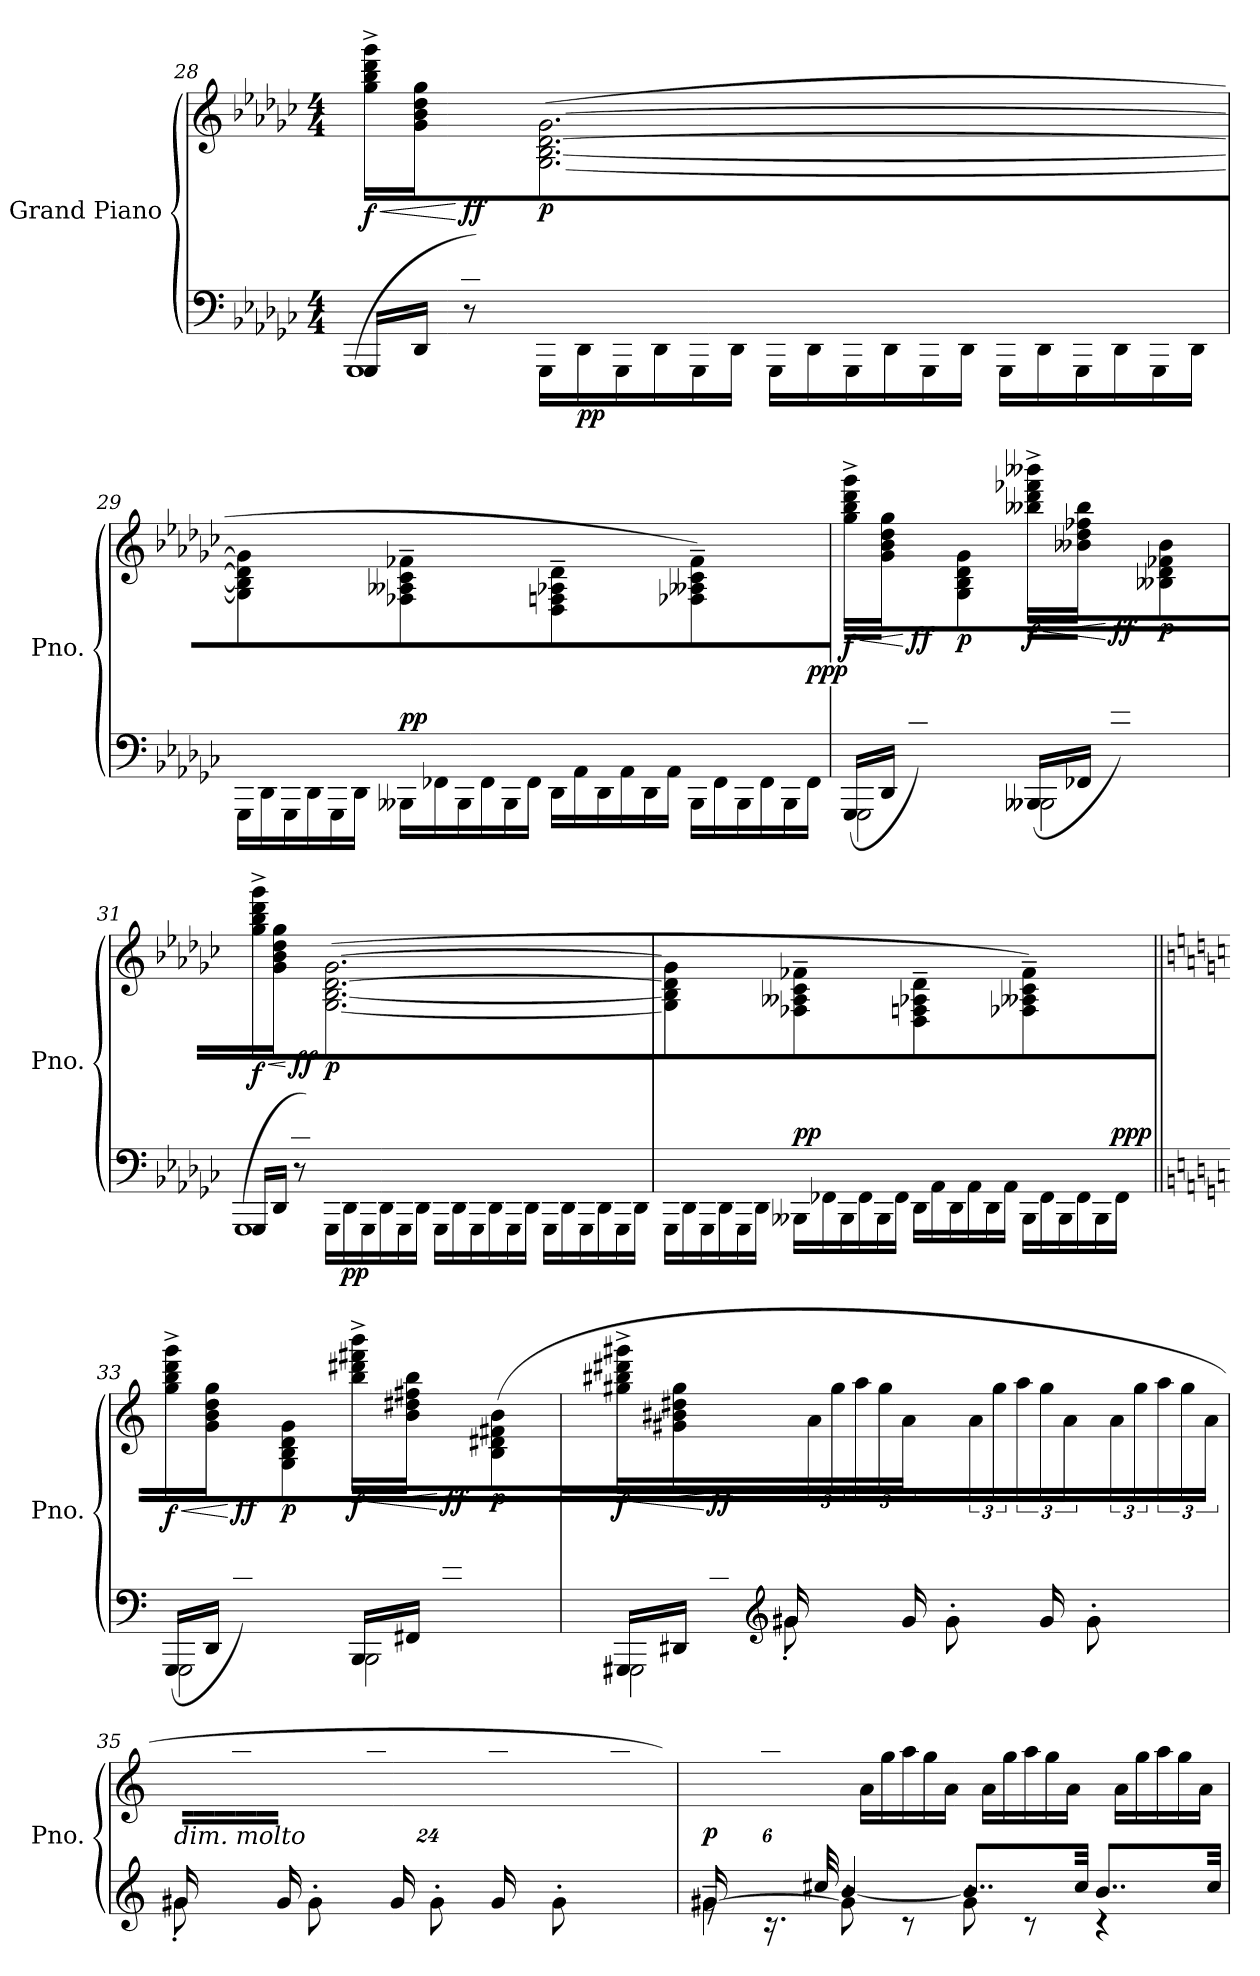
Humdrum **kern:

**kern	**kern	**dynam
*part1	*part1	*part1
*staff2	*staff1	*staff1/2
*I"Grand Piano	*	*
*I'Pno.	*	*
*clefF4	*clefG2	*
*k[b-e-a-d-g-c-]	*k[b-e-a-d-g-c-]	*
*M4/4	*M4/4	*
=28	=28	=28
*^	*	*
*	*^	*	*
!	!	!	!	!LO:HP:b
!	!	!	!	!LO:DY:n=1:b
8ryy	16GGG-/LL	(>1GGG-	(>16gg-\^ 16bb-\^ 16ddd-\^ 16ggg-\^LL	< f
.	16DD-/JJ	.	16g-\ 16b-\ 16dd-\ 16gg-\J	.
!	!	!	!	!LO:DY:n=2:b
8D-/~ 8G-/~ 8B-/~ 8d-/~J)	8r	.	8ryy	[ ff
*	*Xtuplet	*	*	*
!	!	!	!	!LO:DY:n=3:b
2.ryy	24GGG-\LL	.	([2.G-/ [2.B-/ [2.d-/ [2.g-/	p
!	!	!	!	!LO:DY:n=4:b=2
.	24DD-\	.	.	pp
.	24GGG-\	.	.	.
.	24DD-\	.	.	.
.	24GGG-\	.	.	.
.	24DD-\JJ	.	.	.
.	24GGG-\LL	.	.	.
.	24DD-\	.	.	.
.	24GGG-\	.	.	.
.	24DD-\	.	.	.
.	24GGG-\	.	.	.
.	24DD-\JJ	.	.	.
.	24GGG-\LL	.	.	.
.	24DD-\	.	.	.
.	24GGG-\	.	.	.
.	24DD-\	.	.	.
.	24GGG-\	.	.	.
.	24DD-\JJ	.	.	.
*v	*v	*v	*	*
!!LO:LB:g=z
=29	=29	=29
24GGG-\LL	4G-/] 4B-/] 4d-/] 4g-/]	.
24DD-\	.	.
24GGG-\	.	.
24DD-\	.	.
24GGG-\	.	.
24DD-\JJ	.	.
!	!	!LO:DY:a=2
24BBB--X\LL	4F-X/~ 4A--X/~ 4c-/~ 4f-X/~	pp
24FF-X\	.	.
24BBB--\	.	.
24FF-\	.	.
24BBB--\	.	.
24FF-\JJ	.	.
24DD-\LL	4D-/~ 4Fn/~ 4A-X/~ 4d-/~	.
24AA-\	.	.
24DD-\	.	.
24AA-\	.	.
24DD-\	.	.
24AA-\JJ	.	.
24BBB--\LL	4F-X/~ 4A--X/~ 4c-/~ 4f-/~)	.
24FF-\	.	.
24BBB--\	.	.
24FF-\	.	.
24BBB--\	.	.
!	!	!LO:DY:a=2
24FF-\JJ	.	ppp
=30	=30	=30
*^	*	*
*	*^	*	*
!	!	!	!	!LO:HP:b
!	!	!	!	!LO:DY:n=1:b
8ryy	(>16GGG-/LL	2GGG-\	(>16gg-\^ 16bb-\^ 16ddd-\^ 16ggg-\^LL	< f
.	16DD-/JJ	.	16g-\ 16b-\ 16dd-\ 16gg-\J	.
!	!	!	!	!LO:DY:n=2:b
8D-/ 8G-/ 8B-/ 8d-/J)	4.ryy	.	8ryy	[ ff
!	!	!	!	!LO:DY:n=3:b
4.ryy	.	.	(4G-/ 4B-/ 4d-/ 4g-/	p
!	!	!	!	!LO:HP:b
!	!	!	!	!LO:DY:n=4:b
.	(>16BBB--X/LL	2BBB--\	(>16bb--X\^ 16ddd-\^ 16fff-X\^ 16bbb--X\^LL	< f
.	16FF-X/JJ	.	16b--X\ 16dd-\ 16ff-X\ 16bb--\J	.
!	!	!	!	!LO:DY:n=5:b
8F-X/ 8B--X/ 8d-/ 8f-X/J)	4.ryy	.	8ryy	[ ff
!	!	!	!	!LO:DY:n=6:b
4ryy	.	.	(4B--X/ 4d-/ 4f-X/ 4b--/	p
!!LO:LB:g=z
=31	=31	=31	=31	=31
!	!	!	!	!LO:HP:b
!	!	!	!	!LO:DY:n=1:b
8ryy	16GGG-/LL	(>1GGG-	16gg-\^ 16bb-\^ 16ddd-\^ 16ggg-\^LL	< f
.	16DD-/JJ	.	16g-\ 16b-\ 16dd-\ 16gg-\J	.
!	!	!	!	!LO:DY:n=2:b
8D-/~ 8G-/~ 8B-/~ 8d-/~J)	8r	.	8ryy	[ ff
!	!	!	!	!LO:DY:n=3:b
2.ryy	24GGG-\LL	.	([2.G-/ [2.B-/ [2.d-/ [2.g-/	p
!	!	!	!	!LO:DY:n=4:b=2
.	24DD-\	.	.	pp
.	24GGG-\	.	.	.
.	24DD-\	.	.	.
.	24GGG-\	.	.	.
.	24DD-\JJ	.	.	.
.	24GGG-\LL	.	.	.
.	24DD-\	.	.	.
.	24GGG-\	.	.	.
.	24DD-\	.	.	.
.	24GGG-\	.	.	.
.	24DD-\JJ	.	.	.
.	24GGG-\LL	.	.	.
.	24DD-\	.	.	.
.	24GGG-\	.	.	.
.	24DD-\	.	.	.
.	24GGG-\	.	.	.
.	24DD-\JJ	.	.	.
*v	*v	*v	*	*
=32	=32	=32
24GGG-\LL	4G-/] 4B-/] 4d-/] 4g-/]	.
24DD-\	.	.
24GGG-\	.	.
24DD-\	.	.
24GGG-\	.	.
24DD-\JJ	.	.
!	!	!LO:DY:a=2
24BBB--X\LL	4F-X/~ 4A--X/~ 4c-/~ 4f-X/~	pp
24FF-X\	.	.
24BBB--\	.	.
24FF-\	.	.
24BBB--\	.	.
24FF-\JJ	.	.
24DD-\LL	4D-/~ 4Fn/~ 4A-X/~ 4d-/~	.
24AA-\	.	.
24DD-\	.	.
24AA-\	.	.
24DD-\	.	.
24AA-\JJ	.	.
24BBB--\LL	4F-X/~ 4A--X/~ 4c-/~ 4f-/~)	.
24FF-\	.	.
24BBB--\	.	.
24FF-\	.	.
24BBB--\	.	.
!	!	!LO:DY:a=2
24FF-\JJ	.	ppp
!!LO:LB:g=z
=33||	=33||	=33||
*k[]	*k[]	*
*^	*	*
*	*^	*	*
!	!	!	!	!LO:HP:b
!	!	!	!	!LO:DY:n=1:b
8ryy	(>16GGG/LL	2GGG\	(>16gg\^ 16bb\^ 16ddd\^ 16ggg\^LL	< f
.	16DD/JJ	.	16g\ 16b\ 16dd\ 16gg\J	.
!	!	!	!	!LO:DY:n=2:b
8D/~ 8G/~ 8B/~ 8d/~J)	4.ryy	.	8ryy	[ ff
!	!	!	!	!LO:DY:n=3:b
4.ryy	.	.	(4G/ 4B/ 4d/ 4g/	p
!	!	!	!	!LO:HP:b
!	!	!	!	!LO:DY:n=4:b
.	16BBB/LL	2BBB\	16bb\^ 16ddd#X\^ 16fff#X\^ 16bbb\^LL	< f
.	16FF#X/JJ	.	16b\ 16dd#X\ 16ff#X\ 16bb\J	.
!	!	!	!	!LO:DY:n=5:b
8F#X/~ 8B/~ 8d#X/~ 8f#X/~J)	4.ryy	.	8ryy	[ ff
!	!	!	!	!LO:DY:n=6:b
4ryy	.	.	(4B/ 4d#/ 4f#/ 4b/	p
=34	=34	=34	=34	=34
!	!	!	!	!LO:HP:b
!	!	!	!	!LO:DY:n=1:b
8ryy	16GGG#X/LL	2GGG#\	16gg#X\^ 16bb#X\^ 16ddd#X\^ 16ggg#X\^LL	< f
.	16DD#X/JJ	.	16g#X\ 16b#X\ 16dd#X\ 16gg#\J	.
!	!	!	!	!LO:DY:n=2:b
8D#X/~ 8G#X/~ 8B#X/~ 8d#X/~J)	8ryy	.	6ryy	[ ff
*clefG2	*	*	*	*
(>24g#/LL	8g#X'\	.	.	.
24%5ryy	.	.	24a\	.
.	.	.	24gg#\	.
.	8ryy	.	24aa\	.
.	.	.	24gg#\	.
.	.	.	24a\JJ	.
24g#/LL	8g#'\	2ryy	24ryy	.
24%5ryy	.	.	24a\	.
.	.	.	24gg#\	.
.	8ryy	.	24aa\	.
.	.	.	24gg#\	.
.	.	.	24a\JJ	.
24g#/LL	8g#'\	.	24ryy	.
24%5ryy	.	.	24a\	.
.	.	.	24gg#\	.
.	8ryy	.	24aa\	.
.	.	.	24gg#\	.
.	.	.	24a\JJ	.
*	*v	*v	*	*
!!LO:LB:g=z
=35	=35	=35	=35
!	!	!LO:TX:b:i:t=dim. molto	!
24g#X/LL	8g#X'\	24ryy	.
24%5ryy	.	24a\	.
.	.	24gg#X\	.
.	8ryy	24aa\	.
.	.	24gg#\	.
.	.	24a\JJ	.
24g#/LL	8g#'\	24ryy	.
24%5ryy	.	24a\	.
.	.	24gg#\	.
.	8ryy	24aa\	.
.	.	24gg#\	.
.	.	24a\JJ	.
24g#/LL	8g#'\	24ryy	.
24%5ryy	.	24a\	.
.	.	24gg#\	.
.	8ryy	24aa\	.
.	.	24gg#\	.
.	.	24a\JJ	.
24g#/LL	8g#'\	24ryy	.
24%5ryy	.	24a\	.
.	.	24gg#\	.
.	8ryy	24aa\	.
.	.	24gg#\	.
.	.	24a\JJ)	.
=36	=36	=36	=36
*	*^	*	*
!	!	!	!	!LO:DY:b
24g#X/LL	8re	[4g#X~\	24ryy	p
24%23ryy	.	.	24a\	.
.	.	.	24gg#X\	.
.	16.rc	.	24aa\	.
.	.	.	24gg#\	.
.	.	.	24a\JJ	.
.	32cc#X/	.	.	.
*	*	*	*Xtuplet	*
.	[4b/	8g#'\]	24ryy	.
.	.	.	24a\LL	.
.	.	.	24gg#\	.
.	.	8rc	24aa\	.
.	.	.	24gg#\	.
.	.	.	24a\JJ	.
.	8..b/L]	8g#'\	24ryy	.
.	.	.	24a\LL	.
.	.	.	24gg#\	.
.	.	8rc	24aa\	.
.	.	.	24gg#\	.
.	.	.	24a\JJ	.
.	32cc#/Jkk	.	.	.
.	8..b/L	4rc	24ryy	.
.	.	.	24a\LL	.
.	.	.	24gg#\	.
.	.	.	24aa\	.
.	.	.	24gg#\	.
.	.	.	24a\JJ	.
.	32cc#/Jkk	.	.	.
*v	*v	*v	*	*
=	=	=
*-	*-	*-
